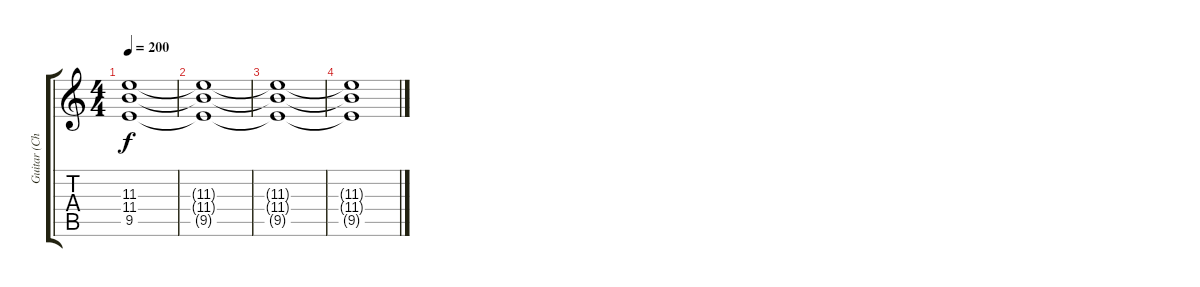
\track ("Guitar (Chorus)" "Guitar (Ch") {instrument distortionguitar}
\staff {score tabs}
\tuning (D4 A3 F3 C3 G2 D2) {hide}
\ts (4 4)
\tempo 200
\clef g2
\ks c
(11.3{t} 11.4{t} 9.5{t}).1{dy f} |
(11.3{t} 11.4{t} 9.5{t}).1 |
(11.3{t} 11.4{t} 9.5{t}).1 |
(11.3{t} 11.4{t} 9.5{t}).1
